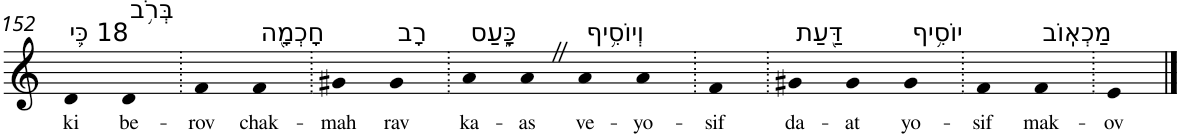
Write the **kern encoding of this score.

**kern	**text
*part1	*part1
*staff1	*staff1
*I"Piano	*
*I'Pno	*
!!LO:PB:g=z
*clefG2	*
*k[]	*
=152	=152
!LO:TX:a:t=18 כִּ֛י	!
!	!LO:LY:b
4d	ki
!LO:TX:a:t=בְּרֹ֥ב	!
!	!LO:LY:b
4d	be-
=153.	=153.
!	!LO:LY:b
4f	-rov
!LO:TX:a:t=חָכְמָ֖ה	!
!	!LO:LY:b
4f	chak-
=154.	=154.
!	!LO:LY:b
4g#X	-mah
!LO:TX:a:t=רָב	!
!	!LO:LY:b
4g#	rav
=155.	=155.
!LO:TX:a:t=כָּ֑עַס	!
!	!LO:LY:b
4a	ka-
!	!LO:LY:b
4aZ	-as
!LO:TX:a:t=וְיוֹסִ֥יף	!
!	!LO:LY:b
4a	ve-
!	!LO:LY:b
4a	-yo-
=156.	=156.
!	!LO:LY:b
4f	-sif
=157.	=157.
!LO:TX:a:t=דַּ֖עַת	!
!	!LO:LY:b
4g#X	da-
!	!LO:LY:b
4g#	-at
!LO:TX:a:t=יוֹסִ֥יף	!
!	!LO:LY:b
4g#	yo-
=158.	=158.
!	!LO:LY:b
4f	-sif
!LO:TX:a:t=מַכְאֽוֹב	!
!	!LO:LY:b
4f	mak-
=159.	=159.
!	!LO:LY:b
4e	-ov
==	==
*-	*-
